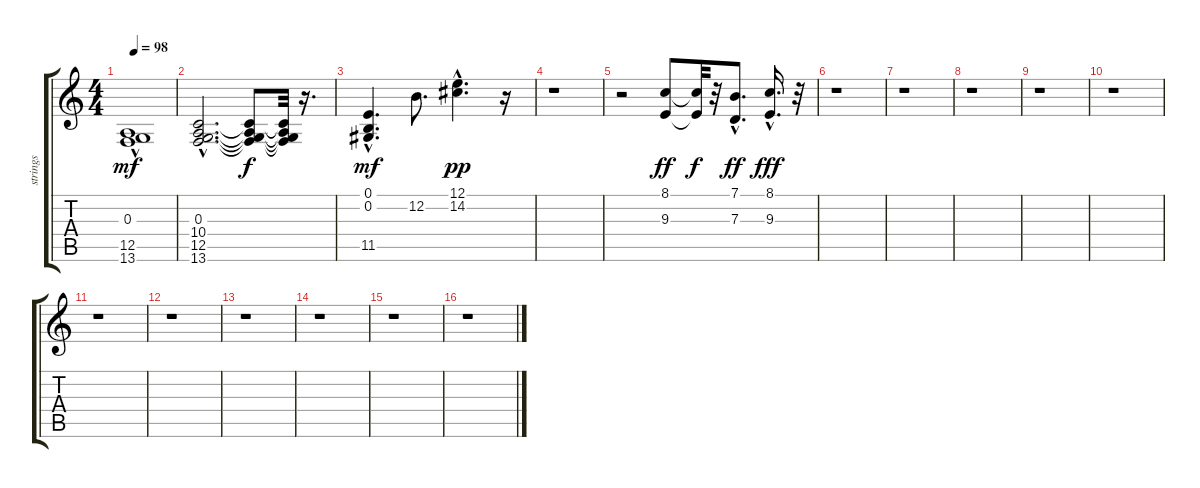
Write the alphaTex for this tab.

\track ("strings" "strings") {instrument stringensemble2}
\staff {score tabs}
\tuning (E4 B3 G3 D3 A2 E2) {hide}
\ts (4 4)
\tempo 98
\clef g2
\ks c
(0.3{hac} 12.5 13.6{hac}).1{dy mf} |
(0.3{hac} 10.4{hac} 12.5{hac} 13.6{hac}).2{d} (0.3{t} 10.4{t} 12.5{t} 13.6{t}).8{dy f} (0.3{t} 10.4{t} 12.5{t} 13.6{t}).32 r.16{d} |
(0.1{hac} 0.2{hac} 11.5{hac}).4{d dy mf} 12.2.8{d} (12.1{hac} 14.2).4{d dy pp} r.16 |
r.1 |
r.2 (8.1 9.3).8{dy ff instrument acousticgrandpiano} (8.1{t} 9.3{t}).32{dy f} r.32 (7.1 7.3{hac}).8{d dy ff} (8.1{hac} 9.3).16{d dy fff} r.32 |
r.1 |
r.1 |
r.1 |
r.1 |
r.1 |
r.1 |
r.1 |
r.1 |
r.1 |
r.1 |
r.1
